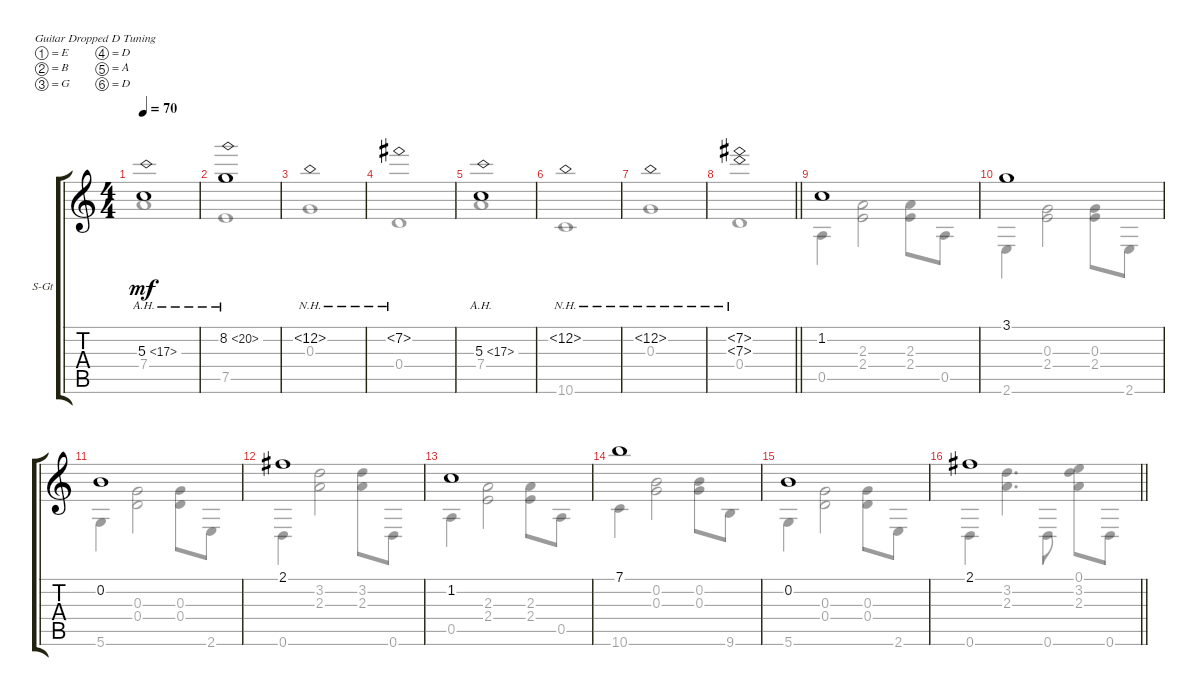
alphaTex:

\defaultSystemsLayout 4
\bracketExtendMode groupsimilarinstruments
\firstSystemTrackNameOrientation horizontal
\otherSystemsTrackNameOrientation horizontal
\track ("Steel Guitar" "S-Gt") {instrument acousticguitarsteel}
\staff {score tabs}
\tuning (E4 B3 G3 D3 A2 D2)
\voice
\ts (4 4)
\tempo 70
\clef g2
\scale
0.37973
\ks c
5.3{ah 12}.1{dy mf instrument acousticguitarsteel} |
\scale
0.332363 8.2{ah 12}.1 |
\scale
0.287434 12.2{nh}.1 |
\scale
0.35 7.2{nh}.1 |
\scale
0.341429 5.3{ah 12}.1 |
\scale
0.308458 12.2{nh}.1 |
\scale
0.352387 12.2{nh}.1 |
\scale
0.313597
\barLineRight lightlight
(7.2{nh} 7.3{nh}).1 |
\scale
0.335254 1.2.1 |
\scale
0.377685 3.1.1 |
\scale
0.309737 0.2.1 |
\scale
0.312598 2.1.1 |
\scale
0.361948 1.2.1 |
\scale
0.319728 7.1.1 |
\scale
0.318281 0.2.1 |
\scale
0.35815
\barLineRight lightlight
2.1.1
\voice
\clef g2
\ottava regular
\simile none
\scale
0.37973
\ks c
7.4.1{dy mf} |
\scale
0.332363 7.5.1 |
\scale
0.287434 0.3.1 |
\scale
0.35 0.4.1 |
\scale
0.341429 7.4.1 |
\scale
0.308458 10.6.1 |
\scale
0.352387 0.3.1 |
\scale
0.313597
\barLineRight lightlight
0.4.1 |
\scale
0.335254 0.5.4 (2.3 2.4).2 (2.3 2.4).8 0.5.8 |
\scale
0.377685 2.6.4 (0.3 2.4).2 (0.3 2.4).8 2.6.8 |
\scale
0.309737 5.6.4 (0.3 0.4).2 (0.4 0.3).8 2.6.8 |
\scale
0.312598 0.6.4 (3.2 2.3).2 (3.2 2.3).8 0.6.8 |
\scale
0.361948 0.5.4 (2.3 2.4).2 (2.3 2.4).8 0.5.8 |
\scale
0.319728 10.6.4 (0.3 0.2).2 (0.3 0.2).8 9.6.8 |
\scale
0.318281 5.6.4 (0.3 0.4).2 (0.4 0.3).8 2.6.8 |
\scale
0.35815
\barLineRight lightlight
0.6.4 (3.2 2.3).4{d} 0.6.8 (3.2 2.3 0.1).8 0.6.8
